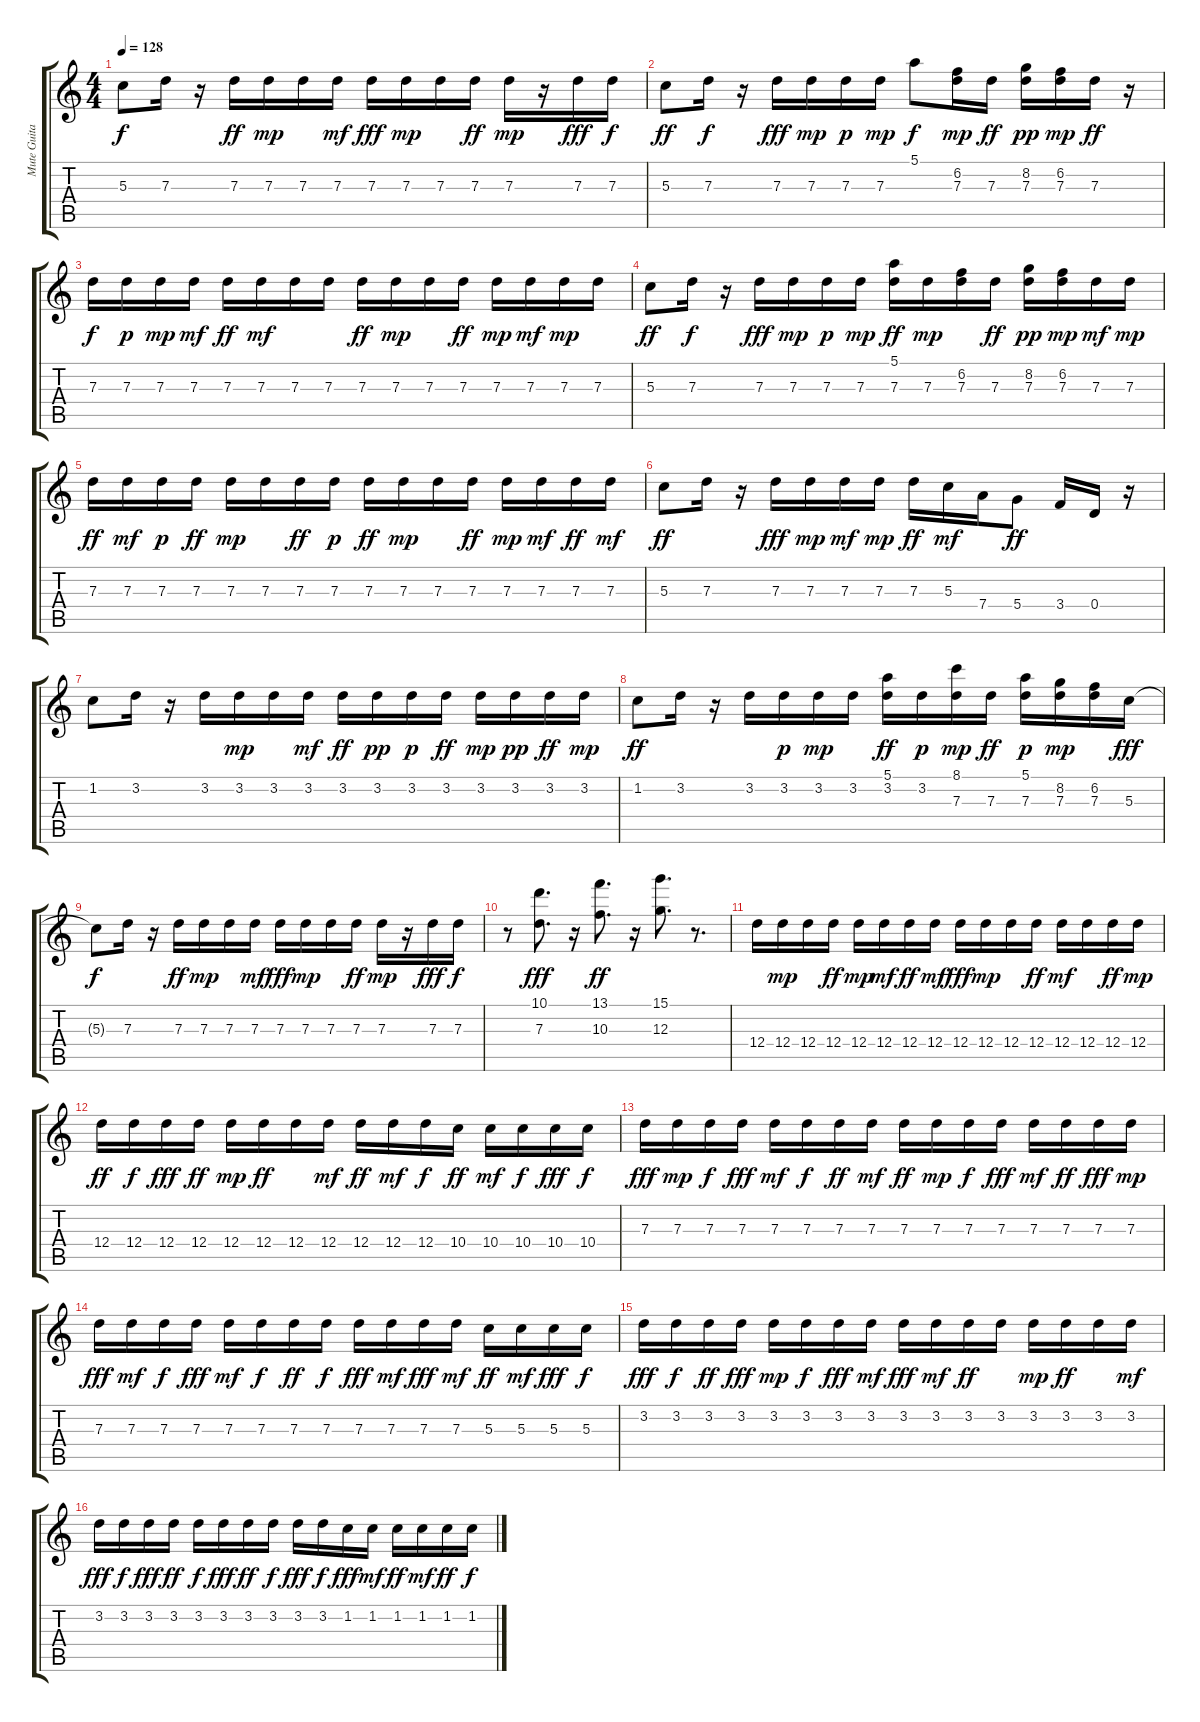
\track ("Mute Guitar | Jamiroquai" "Mute Guita") {instrument electricguitarmuted}
\staff {score tabs}
\tuning (E4 B3 G3 D3 A2 E2) {hide}
\ts (4 4)
\tempo 128
\clef g2
\ks c
5.3{t}.8{dy f} 7.3.16 r.16 7.3.16{dy ff} 7.3.16{dy mp} 7.3.16 7.3.16{dy mf} 7.3.16{dy fff} 7.3.16{dy mp} 7.3.16 7.3.16{dy ff} 7.3.16{dy mp} r.16 7.3.16{dy fff} 7.3.16{dy f} |
5.3.8{dy ff} 7.3.16{dy f} r.16 7.3.16{dy fff} 7.3.16{dy mp} 7.3.16{dy p} 7.3.16{dy mp} 5.1.8{dy f} (6.2 7.3).16{dy mp} 7.3.16{dy ff} (8.2 7.3).16{dy pp} (6.2 7.3).16{dy mp} 7.3.16{dy ff} r.16 |
7.3.16{dy f} 7.3.16{dy p} 7.3.16{dy mp} 7.3.16{dy mf} 7.3.16{dy ff} 7.3.16{dy mf} 7.3.16 7.3.16 7.3.16{dy ff} 7.3.16{dy mp} 7.3.16 7.3.16{dy ff} 7.3.16{dy mp} 7.3.16{dy mf} 7.3.16{dy mp} 7.3.16 |
5.3.8{dy ff} 7.3.16{dy f} r.16 7.3.16{dy fff} 7.3.16{dy mp} 7.3.16{dy p} 7.3.16{dy mp} (5.1 7.3).16{dy ff} 7.3.16{dy mp} (6.2 7.3).16 7.3.16{dy ff} (8.2 7.3).16{dy pp} (6.2 7.3).16{dy mp} 7.3.16{dy mf} 7.3.16{dy mp} |
7.3.16{dy ff} 7.3.16{dy mf} 7.3.16{dy p} 7.3.16{dy ff} 7.3.16{dy mp} 7.3.16 7.3.16{dy ff} 7.3.16{dy p} 7.3.16{dy ff} 7.3.16{dy mp} 7.3.16 7.3.16{dy ff} 7.3.16{dy mp} 7.3.16{dy mf} 7.3.16{dy ff} 7.3.16{dy mf} |
5.3.8{dy ff} 7.3.16 r.16 7.3.16{dy fff} 7.3.16{dy mp} 7.3.16{dy mf} 7.3.16{dy mp} 7.3.16{dy ff} 5.3.16{dy mf} 7.4.16 5.4.8{dy ff} 3.4.16 0.4.16 r.16 |
1.2.8 3.2.16 r.16 3.2.16 3.2.16{dy mp} 3.2.16 3.2.16{dy mf} 3.2.16{dy ff} 3.2.16{dy pp} 3.2.16{dy p} 3.2.16{dy ff} 3.2.16{dy mp} 3.2.16{dy pp} 3.2.16{dy ff} 3.2.16{dy mp} |
1.2.8{dy ff} 3.2.16 r.16 3.2.16 3.2.16{dy p} 3.2.16{dy mp} 3.2.16 (5.1 3.2).16{dy ff} 3.2.16{dy p} (8.1 7.3).16{dy mp} 7.3.16{dy ff} (5.1 7.3).16{dy p} (8.2 7.3).16{dy mp} (6.2 7.3).16 5.3.16{dy fff} |
5.3{t}.8{dy f} 7.3.16 r.16 7.3.16{dy ff} 7.3.16{dy mp} 7.3.16 7.3.16{dy mf} 7.3.16{dy fff} 7.3.16{dy mp} 7.3.16 7.3.16{dy ff} 7.3.16{dy mp} r.16 7.3.16{dy fff} 7.3.16{dy f} |
r.8 (10.1 7.3).8{d dy fff} r.16 (13.1 10.3).8{d dy ff} r.16 (15.1 12.3).8{d} r.8{d} |
12.4.16 12.4.16{dy mp} 12.4.16 12.4.16{dy ff} 12.4.16{dy mp} 12.4.16{dy mf} 12.4.16{dy ff} 12.4.16{dy mf} 12.4.16{dy fff} 12.4.16{dy mp} 12.4.16 12.4.16{dy ff} 12.4.16{dy mf} 12.4.16 12.4.16{dy ff} 12.4.16{dy mp} |
12.4.16{dy ff} 12.4.16{dy f} 12.4.16{dy fff} 12.4.16{dy ff} 12.4.16{dy mp} 12.4.16{dy ff} 12.4.16 12.4.16{dy mf} 12.4.16{dy ff} 12.4.16{dy mf} 12.4.16{dy f} 10.4.16{dy ff} 10.4.16{dy mf} 10.4.16{dy f} 10.4.16{dy fff} 10.4.16{dy f} |
7.3.16{dy fff} 7.3.16{dy mp} 7.3.16{dy f} 7.3.16{dy fff} 7.3.16{dy mf} 7.3.16{dy f} 7.3.16{dy ff} 7.3.16{dy mf} 7.3.16{dy ff} 7.3.16{dy mp} 7.3.16{dy f} 7.3.16{dy fff} 7.3.16{dy mf} 7.3.16{dy ff} 7.3.16{dy fff} 7.3.16{dy mp} |
7.3.16{dy fff} 7.3.16{dy mf} 7.3.16{dy f} 7.3.16{dy fff} 7.3.16{dy mf} 7.3.16{dy f} 7.3.16{dy ff} 7.3.16{dy f} 7.3.16{dy fff} 7.3.16{dy mf} 7.3.16{dy fff} 7.3.16{dy mf} 5.3.16{dy ff} 5.3.16{dy mf} 5.3.16{dy fff} 5.3.16{dy f} |
3.2.16{dy fff} 3.2.16{dy f} 3.2.16{dy ff} 3.2.16{dy fff} 3.2.16{dy mp} 3.2.16{dy f} 3.2.16{dy fff} 3.2.16{dy mf} 3.2.16{dy fff} 3.2.16{dy mf} 3.2.16{dy ff} 3.2.16 3.2.16{dy mp} 3.2.16{dy ff} 3.2.16 3.2.16{dy mf} |
3.2.16{dy fff} 3.2.16{dy f} 3.2.16{dy fff} 3.2.16{dy ff} 3.2.16{dy f} 3.2.16{dy fff} 3.2.16{dy ff} 3.2.16{dy f} 3.2.16{dy fff} 3.2.16{dy f} 1.2.16{dy fff} 1.2.16{dy mf} 1.2.16{dy ff} 1.2.16{dy mf} 1.2.16{dy ff} 1.2.16{dy f}
